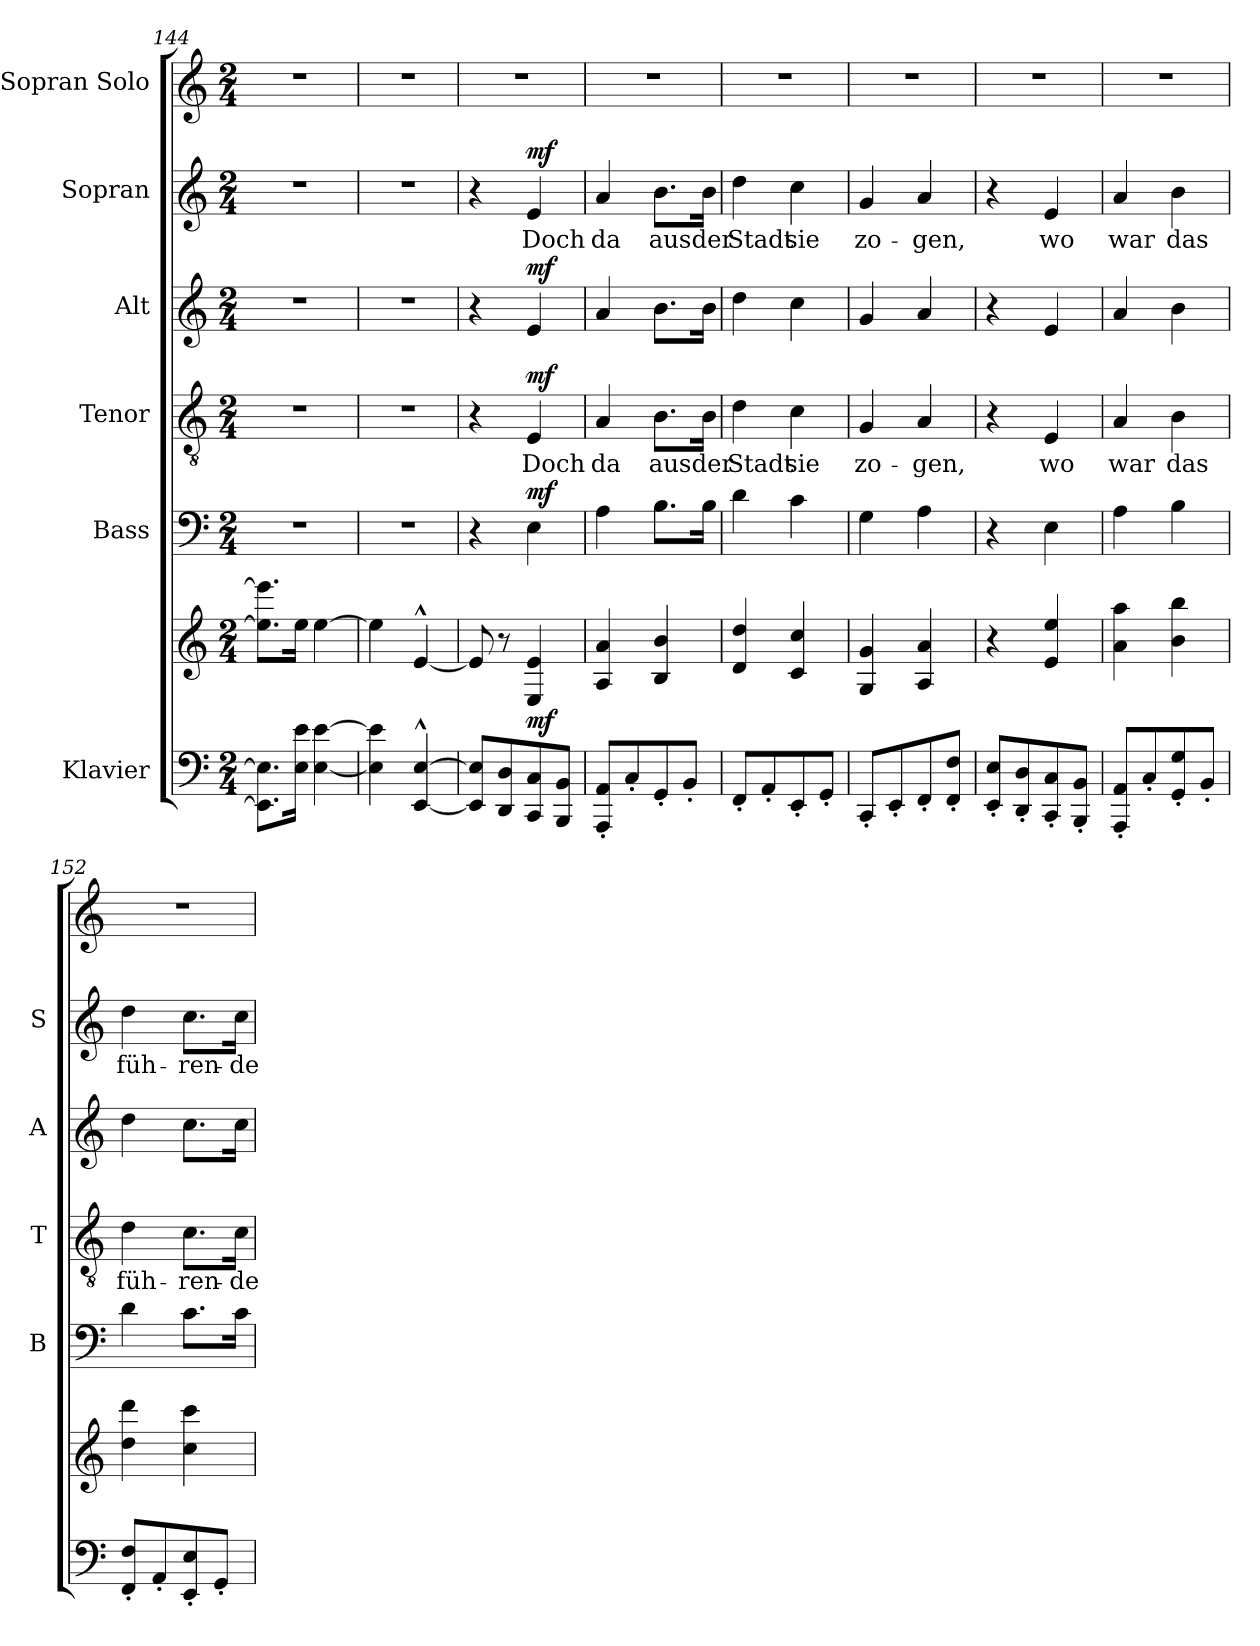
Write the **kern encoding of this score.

**kern	**kern	**dynam	**kern	**dynam	**kern	**text	**dynam	**kern	**dynam	**kern	**text	**dynam	**kern
*part6	*part6	*part6	*part5	*part5	*part4	*part4	*part4	*part3	*part3	*part2	*part2	*part2	*part1
*staff7	*staff6	*staff6/7	*staff5	*staff5	*staff4	*staff4	*staff4	*staff3	*staff3	*staff2	*staff2	*staff2	*staff1
*I"Klavier	*	*	*I"Bass	*	*I"Tenor	*	*	*I"Alt	*	*I"Sopran	*	*	*I"Sopran Solo
*	*	*	*I'B	*	*I'T	*	*	*I'A	*	*I'S	*	*	*
*clefF4	*clefG2	*	*clefF4	*	*clefGv2	*	*	*clefG2	*	*clefG2	*	*	*clefG2
*k[]	*k[]	*	*k[]	*	*k[]	*	*	*k[]	*	*k[]	*	*	*k[]
*M2/4	*M2/4	*	*M2/4	*	*M2/4	*	*	*M2/4	*	*M2/4	*	*	*M2/4
=144	=144	=144	=144	=144	=144	=144	=144	=144	=144	=144	=144	=144	=144
8.EE\] 8.E\]L	8.ee\] 8.eee\]L	.	2r	.	2r	.	.	2r	.	2r	.	.	2r
16E\ 16e\Jk	16ee\Jk	.	.	.	.	.	.	.	.	.	.	.	.
[4E\ [4e\	[4ee\	.	.	.	.	.	.	.	.	.	.	.	.
=145	=145	=145	=145	=145	=145	=145	=145	=145	=145	=145	=145	=145	=145
4E\] 4e\]	4ee\]	.	2r	.	2r	.	.	2r	.	2r	.	.	2r
[4EE/^^ [4E/^^	[4e^^/	.	.	.	.	.	.	.	.	.	.	.	.
=146	=146	=146	=146	=146	=146	=146	=146	=146	=146	=146	=146	=146	=146
8EE/] 8E/]L	8e/]	.	4r	.	4r	.	.	4r	.	4r	.	.	2r
8DD/ 8D/	8r	.	.	.	.	.	.	.	.	.	.	.	.
!	!	!LO:DY:a=2	!	!LO:DY:a	!	!LO:LY:b	!LO:DY:a	!	!LO:DY:a	!	!LO:LY:b	!LO:DY:a	!
8CC/ 8C/	4E/ 4e/	mf	4E\	mf	4E/	Doch	mf	4e/	mf	4e/	Doch	mf	.
8BBB/ 8BB/J	.	.	.	.	.	.	.	.	.	.	.	.	.
=147	=147	=147	=147	=147	=147	=147	=147	=147	=147	=147	=147	=147	=147
!	!	!	!	!	!	!LO:LY:b	!	!	!	!	!LO:LY:b	!	!
8AAA/' 8AA/'L	4A/ 4a/	.	4A\	.	4A/	da	.	4a/	.	4a/	da	.	2r
8C'/	.	.	.	.	.	.	.	.	.	.	.	.	.
!	!	!	!	!	!	!LO:LY:b	!	!	!	!	!LO:LY:b	!	!
8GG'/	4B/ 4b/	.	8.B\L	.	8.B\L	aus	.	8.b\L	.	8.b\L	aus	.	.
8BB'/J	.	.	.	.	.	.	.	.	.	.	.	.	.
!	!	!	!	!	!	!LO:LY:b	!	!	!	!	!LO:LY:b	!	!
.	.	.	16B\Jk	.	16B\Jk	der	.	16b\Jk	.	16b\Jk	der	.	.
!!LO:LB:g=z
=148	=148	=148	=148	=148	=148	=148	=148	=148	=148	=148	=148	=148	=148
!	!	!	!	!	!	!LO:LY:b	!	!	!	!	!LO:LY:b	!	!
8FF'/L	4d/ 4dd/	.	4d\	.	4d\	Stadt	.	4dd\	.	4dd\	Stadt	.	2r
8AA'/	.	.	.	.	.	.	.	.	.	.	.	.	.
!	!	!	!	!	!	!LO:LY:b	!	!	!	!	!LO:LY:b	!	!
8EE'/	4c/ 4cc/	.	4c\	.	4c\	sie	.	4cc\	.	4cc\	sie	.	.
8GG'/J	.	.	.	.	.	.	.	.	.	.	.	.	.
=149	=149	=149	=149	=149	=149	=149	=149	=149	=149	=149	=149	=149	=149
!	!	!	!	!	!	!LO:LY:b	!	!	!	!	!LO:LY:b	!	!
8CC'/L	4G/ 4g/	.	4G\	.	4G/	zo-	.	4g/	.	4g/	zo-	.	2r
8EE'/	.	.	.	.	.	.	.	.	.	.	.	.	.
!	!	!	!	!	!	!LO:LY:b	!	!	!	!	!LO:LY:b	!	!
8FF'/	4A/ 4a/	.	4A\	.	4A/	-gen,	.	4a/	.	4a/	-gen,	.	.
8FF/' 8F/'J	.	.	.	.	.	.	.	.	.	.	.	.	.
=150	=150	=150	=150	=150	=150	=150	=150	=150	=150	=150	=150	=150	=150
8EE/' 8E/'L	4r	.	4r	.	4r	.	.	4r	.	4r	.	.	2r
8DD/' 8D/'	.	.	.	.	.	.	.	.	.	.	.	.	.
!	!	!	!	!	!	!LO:LY:b	!	!	!	!	!LO:LY:b	!	!
8CC/' 8C/'	4e/ 4ee/	.	4E\	.	4E/	wo	.	4e/	.	4e/	wo	.	.
8BBB/' 8BB/'J	.	.	.	.	.	.	.	.	.	.	.	.	.
=151	=151	=151	=151	=151	=151	=151	=151	=151	=151	=151	=151	=151	=151
!	!	!	!	!	!	!LO:LY:b	!	!	!	!	!LO:LY:b	!	!
8AAA/' 8AA/'L	4a\ 4aa\	.	4A\	.	4A/	war	.	4a/	.	4a/	war	.	2r
8C'/	.	.	.	.	.	.	.	.	.	.	.	.	.
!	!	!	!	!	!	!LO:LY:b	!	!	!	!	!LO:LY:b	!	!
8GG/' 8G/'	4b\ 4bb\	.	4B\	.	4B\	das	.	4b\	.	4b\	das	.	.
8BB'/J	.	.	.	.	.	.	.	.	.	.	.	.	.
=152	=152	=152	=152	=152	=152	=152	=152	=152	=152	=152	=152	=152	=152
!	!	!	!	!	!	!LO:LY:b	!	!	!	!	!LO:LY:b	!	!
8FF/' 8F/'L	4dd\ 4ddd\	.	4d\	.	4d\	füh-	.	4dd\	.	4dd\	füh-	.	2r
8AA'/	.	.	.	.	.	.	.	.	.	.	.	.	.
!	!	!	!	!	!	!LO:LY:b	!	!	!	!	!LO:LY:b	!	!
8EE/' 8E/'	4cc\ 4ccc\	.	8.c\L	.	8.c\L	-ren-	.	8.cc\L	.	8.cc\L	-ren-	.	.
8GG'/J	.	.	.	.	.	.	.	.	.	.	.	.	.
!	!	!	!	!	!	!LO:LY:b	!	!	!	!	!LO:LY:b	!	!
.	.	.	16c\Jk	.	16c\Jk	-de	.	16cc\Jk	.	16cc\Jk	-de	.	.
=	=	=	=	=	=	=	=	=	=	=	=	=	=
*-	*-	*-	*-	*-	*-	*-	*-	*-	*-	*-	*-	*-	*-
